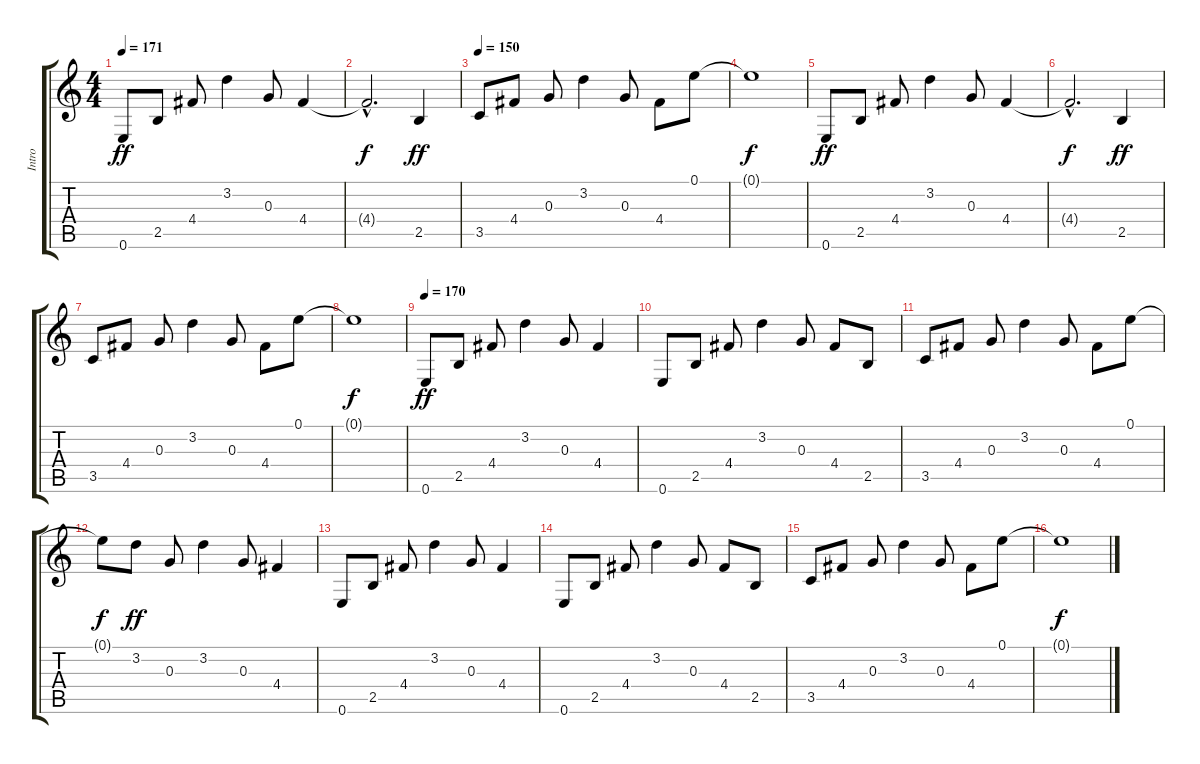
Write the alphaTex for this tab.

\track ("Intro" "Intro") {instrument electricguitarclean}
\staff {score tabs}
\tuning (E4 B3 G3 D3 A2 E2) {hide}
\ts (4 4)
\tempo 171
\tempo 150
\tempo 171
\clef g2
\ks c
0.6.8{dy ff instrument electricguitarclean} 2.5.8 4.4.8 3.2.4 0.3.8 4.4.4 |
4.4{hac t}.2{d dy f} 2.5.4{dy ff} |
\tempo 150
3.5.8 4.4.8 0.3.8 3.2.4 0.3.8 4.4.8 0.1.8 |
0.1{t}.1{dy f} |
0.6.8{dy ff} 2.5.8 4.4.8 3.2.4 0.3.8 4.4.4 |
4.4{hac t}.2{d dy f} 2.5.4{dy ff} |
3.5.8 4.4.8 0.3.8 3.2.4 0.3.8 4.4.8 0.1.8 |
0.1{t}.1{dy f} |
\tempo 170
0.6.8{dy ff} 2.5.8 4.4.8 3.2.4 0.3.8 4.4.4 |
0.6.8 2.5.8 4.4.8 3.2.4 0.3.8 4.4.8 2.5.8 |
3.5.8 4.4.8 0.3.8 3.2.4 0.3.8 4.4.8 0.1.8 |
0.1{t}.8{dy f} 3.2.8{dy ff} 0.3.8 3.2.4 0.3.8 4.4.4 |
0.6.8 2.5.8 4.4.8 3.2.4 0.3.8 4.4.4 |
0.6.8 2.5.8 4.4.8 3.2.4 0.3.8 4.4.8 2.5.8 |
3.5.8 4.4.8 0.3.8 3.2.4 0.3.8 4.4.8 0.1.8 |
0.1{t}.1{dy f}
